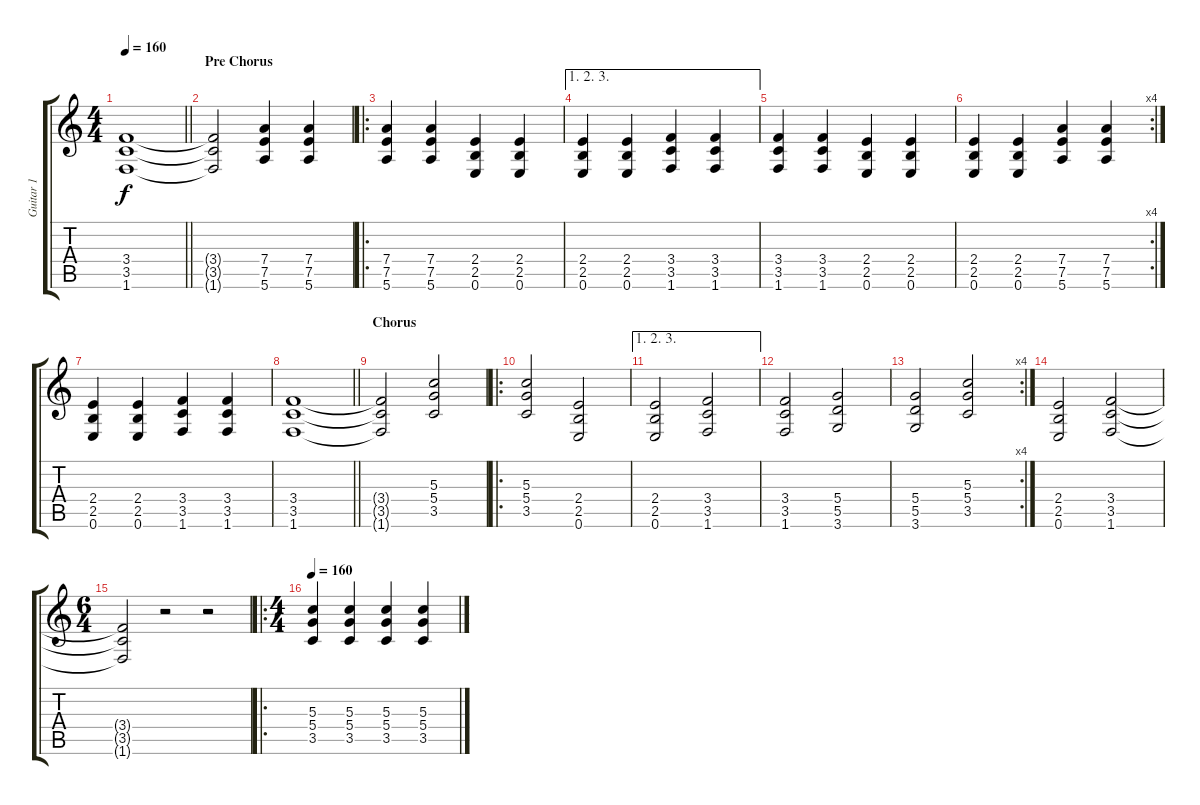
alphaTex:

\track ("Guitar 1" "Guitar 1") {instrument acousticguitarsteel}
\staff {score tabs}
\tuning (E4 B3 G3 D3 A2 E2) {hide}
\ts (4 4)
\tempo 160
\clef g2
\barLineRight lightlight
\ks c
(3.4{t} 3.5{t} 1.6{t}).1{dy f} |
\section ("" "Pre Chorus")
(3.4{t} 3.5{t} 1.6{t}).2 (7.4 7.5 5.6).4 (7.4 7.5 5.6).4 |
\ro
(7.4 7.5 5.6).4 (7.4 7.5 5.6).4 (2.4 2.5 0.6).4 (2.4 2.5 0.6).4 |
\ae (1 2 3)
(2.4 2.5 0.6).4 (2.4 2.5 0.6).4 (3.4 3.5 1.6).4 (3.4 3.5 1.6).4 |
(3.4 3.5 1.6).4 (3.4 3.5 1.6).4 (2.4 2.5 0.6).4 (2.4 2.5 0.6).4 |
\rc 4
(2.4 2.5 0.6).4 (2.4 2.5 0.6).4 (7.4 7.5 5.6).4 (7.4 7.5 5.6).4 |
(2.4 2.5 0.6).4 (2.4 2.5 0.6).4 (3.4 3.5 1.6).4 (3.4 3.5 1.6).4 |
\barLineRight lightlight
(3.4 3.5 1.6).1 |
\section ("" "Chorus")
(3.4{t} 3.5{t} 1.6{t}).2 (5.3 5.4 3.5).2 |
\ro
(5.3 5.4 3.5).2 (2.4 2.5 0.6).2 |
\ae (1 2 3)
(2.4 2.5 0.6).2 (3.4 3.5 1.6).2 |
(3.4 3.5 1.6).2 (5.4 5.5 3.6).2 |
\rc 4
(5.4 5.5 3.6).2 (5.3 5.4 3.5).2 |
(2.4 2.5 0.6).2 (3.4 3.5 1.6).2 |
\ts (6 4)
(3.4{t} 3.5{t} 1.6{t}).2 r.2 r.2 |
\ro
\ts (4 4)
\tempo 160
(5.3 5.4 3.5).4 (5.3 5.4 3.5).4 (5.3 5.4 3.5).4 (5.3 5.4 3.5).4
